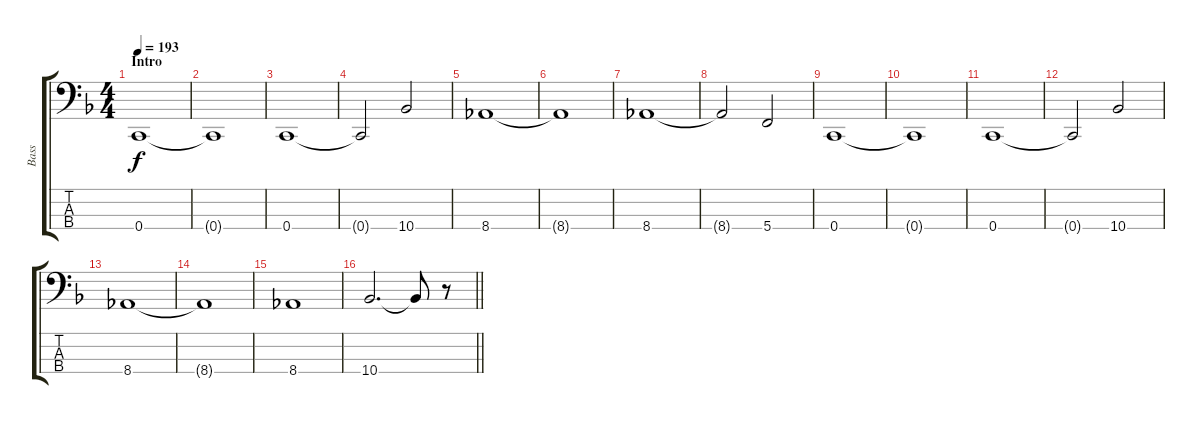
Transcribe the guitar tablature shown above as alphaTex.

\track ("Bass" "Bass") {instrument electricbasspick}
\staff {score tabs}
\tuning (F2 C2 G1 C1) {hide}
\ts (4 4)
\section ("" "Intro")
\tempo 193
\clef f4
\ks f
0.4.1{dy f instrument electricbasspick} |
0.4{t}.1 |
0.4.1 |
0.4{t}.2 10.4.2 |
8.4.1 |
8.4{t}.1 |
8.4.1 |
8.4{t}.2 5.4.2 |
0.4.1 |
0.4{t}.1 |
0.4.1 |
0.4{t}.2 10.4.2 |
8.4.1 |
8.4{t}.1 |
8.4.1 |
\barLineRight lightlight
10.4.2{d} 10.4{t}.8 r.8
